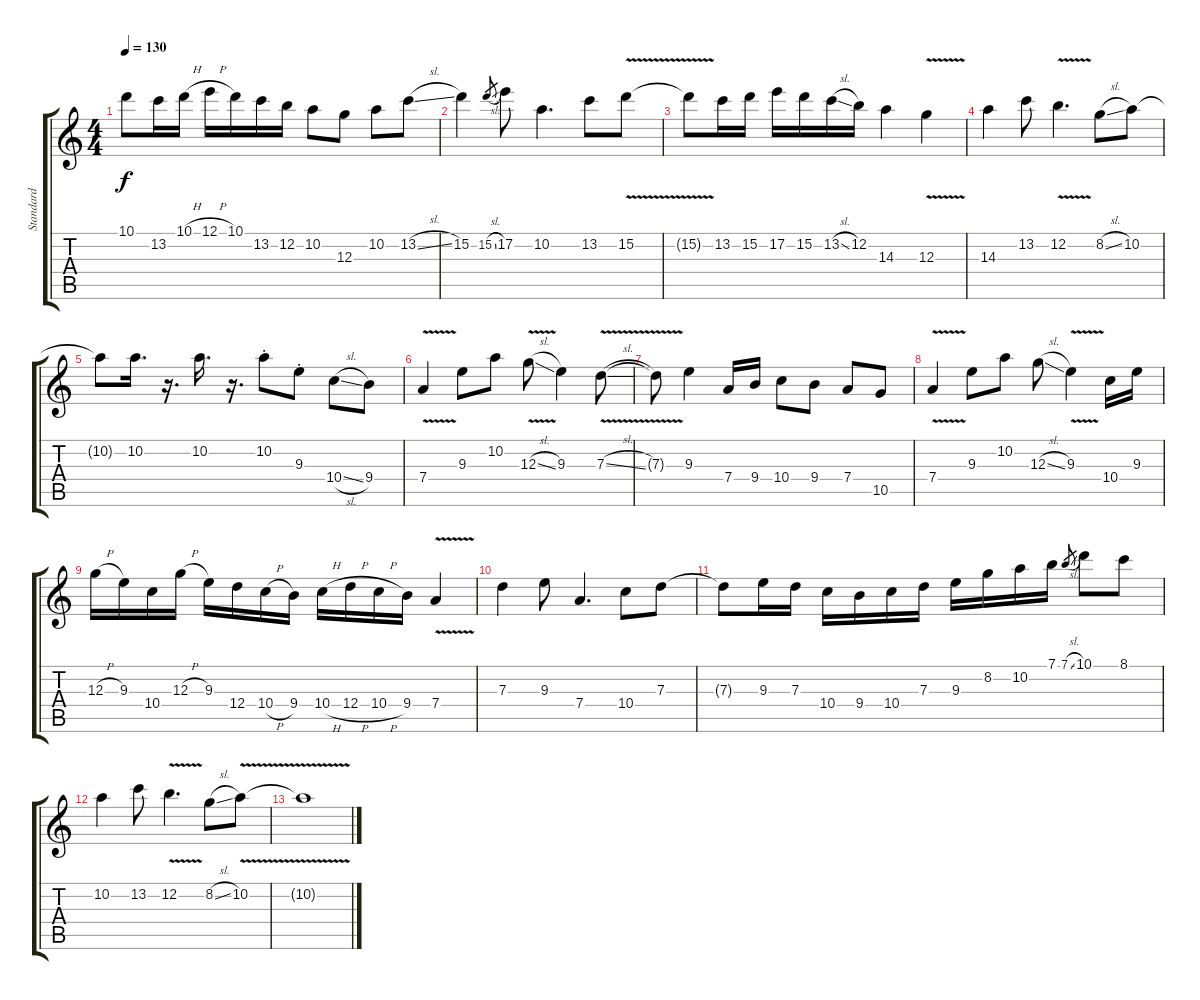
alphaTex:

\track ("Standard" "Standard") {mute instrument distortionguitar}
\staff {score tabs}
\tuning (E4 B3 G3 D3 A2 E2) {hide}
\ts (4 4)
\tempo 130
\clef g2
\ks c
10.1{t}.8{dy f} 13.2.16 10.1{h}.16 12.1{h}.16 10.1.16 13.2.16 12.2.16 10.2.8 12.3.8 10.2.8 13.2{sl}.8 |
15.2.4 15.2{sl}.8{gr} 17.2.8 10.2.4{d} 13.2.8 15.2{v}.8 |
15.2{t}.8 13.2.16 15.2.16 17.2.16 15.2.16 13.2{sl}.16 12.2.16 14.3.4 12.3{v}.4 |
14.3.4 13.2.8 12.2{v}.4{d} 8.2{sl}.8 10.2.8 |
10.2{t}.8 10.2.16{d} r.16{d} 10.2.16{d} r.16{d} 10.2{st}.8 9.3{st}.8 10.4{sl}.8 9.4.8 |
7.4{v}.4 9.3.8 10.2.8 12.3{v sl}.8 9.3.4 7.3{v sl}.8 |
7.3{t}.8 9.3.4 7.4.16 9.4.16 10.4.8 9.4.8 7.4.8 10.5.8 |
7.4{v}.4 9.3.8 10.2.8 12.3{sl}.8 9.3{v}.4 10.4.16 9.3.16 |
12.3{h}.16 9.3.16 10.4.16 12.3{h}.16 9.3.16 12.4.16 10.4{h}.16 9.4.16 10.4{h}.16 12.4{h}.16 10.4{h}.16 9.4.16 7.4{v}.4 |
7.3.4 9.3.8 7.4.4{d} 10.4.8 7.3.8 |
7.3{t}.8 9.3.16 7.3.16 10.4.16 9.4.16 10.4.16 7.3.16 9.3.16 8.2.16 10.2.16 7.1.16 7.1{sl}.8{gr} 10.1.8 8.1.8 |
10.2.4 13.2.8 12.2{v}.4{d} 8.2{sl}.8 10.2{v}.8 |
10.2{t}.1
